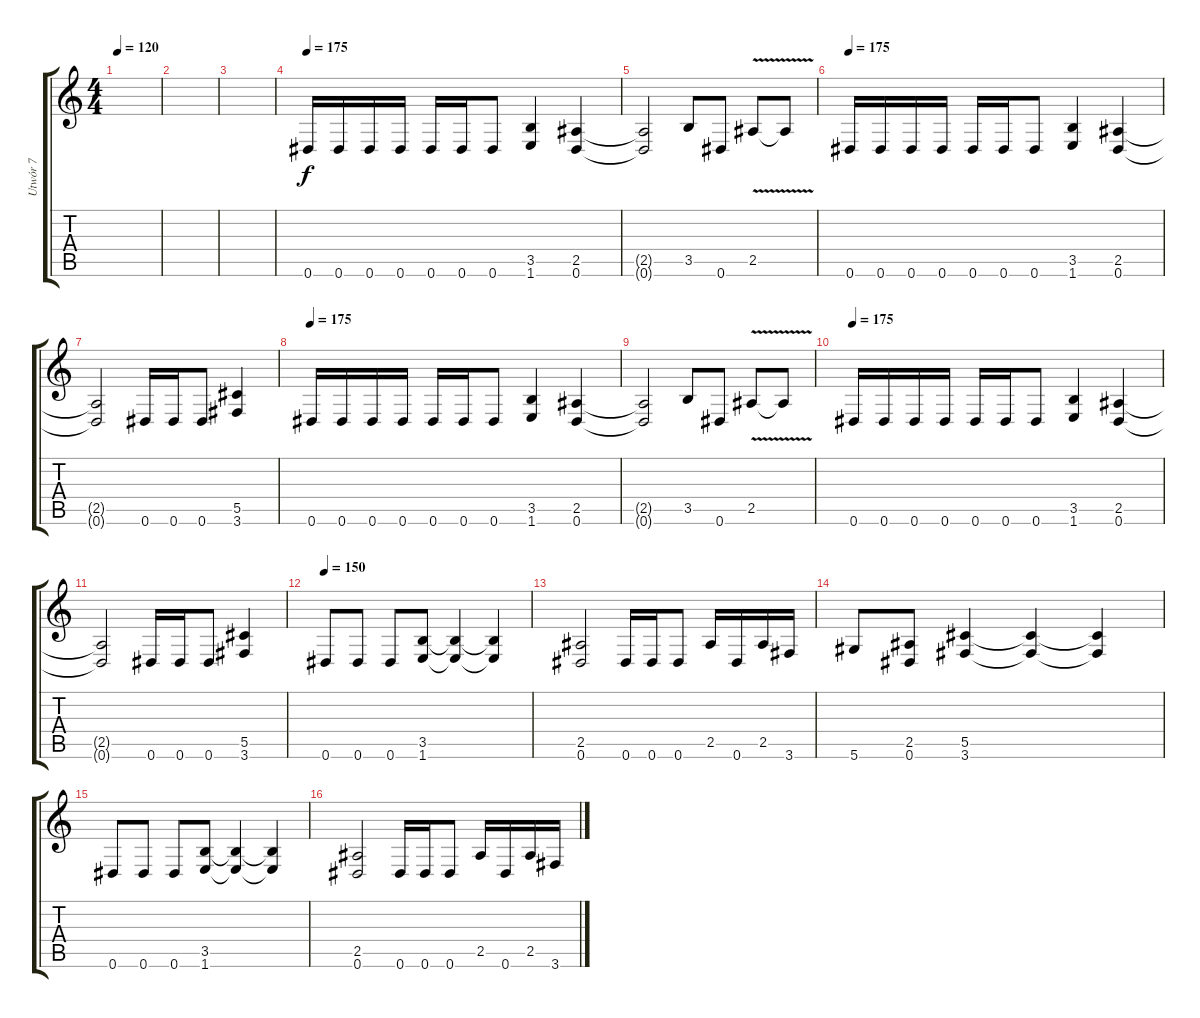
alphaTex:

\track ("Utwór 7" "Utwór 7") {instrument electricbassfinger}
\staff {score tabs}
\tuning (Eb4 Bb3 Gb3 Db3 Ab2 Eb2) {hide}
\ts (4 4)
\tempo 120
\clef g2
\ks c
|
|
|
\tempo 175
0.6.16 0.6.16 0.6.16 0.6.16 0.6.16 0.6.16 0.6.8 (3.5 1.6).4 (2.5 0.6).4 |
(2.5{t} 0.6{t}).2 3.5.8 0.6.8 2.5{v}.8 2.5{t}.8 |
\tempo 175
0.6.16 0.6.16 0.6.16 0.6.16 0.6.16 0.6.16 0.6.8 (3.5 1.6).4 (2.5 0.6).4 |
(2.5{t} 0.6{t}).2 0.6.16 0.6.16 0.6.8 (5.5 3.6).4 |
\tempo 175
0.6.16 0.6.16 0.6.16 0.6.16 0.6.16 0.6.16 0.6.8 (3.5 1.6).4 (2.5 0.6).4 |
(2.5{t} 0.6{t}).2 3.5.8 0.6.8 2.5{v}.8 2.5{t}.8 |
\tempo 175
0.6.16 0.6.16 0.6.16 0.6.16 0.6.16 0.6.16 0.6.8 (3.5 1.6).4 (2.5 0.6).4 |
(2.5{t} 0.6{t}).2 0.6.16 0.6.16 0.6.8 (5.5 3.6).4 |
\tempo 150
0.6.8 0.6.8 0.6.8 (3.5 1.6).8 (3.5{t} 1.6{t}).4 (3.5{t} 1.6{t}).4 |
(2.5 0.6).2 0.6.16 0.6.16 0.6.8 2.5.16 0.6.16 2.5.16 3.6.16 |
5.6.8 (2.5 0.6).8 (5.5 3.6).4 (5.5{t} 3.6{t}).4 (5.5{t} 3.6{t}).4 |
0.6.8 0.6.8 0.6.8 (3.5 1.6).8 (3.5{t} 1.6{t}).4 (3.5{t} 1.6{t}).4 |
(2.5 0.6).2 0.6.16 0.6.16 0.6.8 2.5.16 0.6.16 2.5.16 3.6.16
